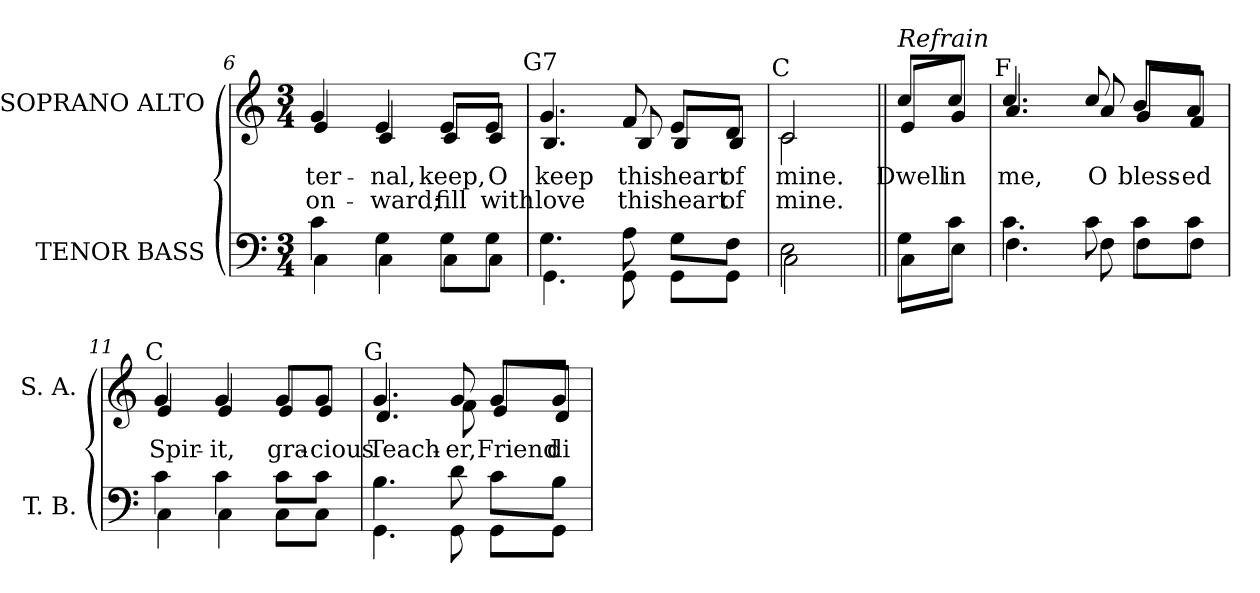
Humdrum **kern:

**kern	**kern	**text	**text
*part2	*part1	*part1	*part1
*staff2	*staff1	*staff1	*staff1
*I"TENOR BASS	*I"SOPRANO ALTO	*	*
*I'T. B.	*I'S. A.	*	*
*clefF4	*clefG2	*	*
*k[]	*k[]	*	*
*C:	*C:	*	*
*M3/4	*M3/4	*	*
=6	=6	=6	=6
*^	*	*	*
!	!	!LO:TX:a:cj:t=C	!	!
!	!	!	!LO:LY:b:color=#000000	!LO:LY:b:color=#000000
*	*	*^	*	*
4ci\	4Ci\	4gi/	4ei/	-ter-	on-
!	!	!	!	!LO:LY:b:color=#000000	!LO:LY:b:color=#000000
4Gi\	4Ci\	4ei/	4ci/	-nal,	-ward;
!	!	!	!	!LO:LY:b:color=#000000	!LO:LY:b:color=#000000
8Gi\L	8Ci\L	8ei/L	8ci/L	keep,	fill
!	!	!	!	!LO:LY:b:color=#000000	!LO:LY:b:color=#000000
8Gi\J	8Ci\J	8ei/J	8ci/J	O	with
=7	=7	=7	=7	=7	=7
!	!	!LO:TX:a:cj:t=G7	!	!	!
!	!	!	!	!LO:LY:b:color=#000000	!LO:LY:b:color=#000000
4.Gi\	4.GGi\	4.gi/	4.Bi/	keep	love
!	!	!	!	!LO:LY:b:color=#000000	!LO:LY:b:color=#000000
8Ai\	8GGi\	8fi/	8Bi/	this	this
!	!	!	!	!LO:LY:b:color=#000000	!LO:LY:b:color=#000000
8Gi\L	8GGi\L	8ei/L	8Bi/L	heart	heart
!	!	!	!	!LO:LY:b:color=#000000	!LO:LY:b:color=#000000
8Fi\J	8GGi\J	8di/J	8Bi/J	of	of
=8	=8	=8	=8	=8	=8
!	!	!LO:TX:a:cj:t=C	!	!	!
!	!	!	!	!LO:LY:b:color=#000000	!LO:LY:b:color=#000000
2Ei\	2Ci\	2ci/	2ci\	mine.	mine.
!!LO:LB:g=z	!!
=9||	=9||	=9||	=9||	=9||	=9||
!	!	!LO:TX:a:i:t=Refrain	!	!	!
!	!	!	!	!LO:LY:b:color=#000000	!
8Gi\L	8Ci\L	8cci/L	8ei/L	Dwell	.
!	!	!	!	!LO:LY:b:color=#000000	!
8ci\J	8Ei\J	8cci/J	8gi/J	in	.
=10	=10	=10	=10	=10	=10
!	!	!LO:TX:a:cj:t=F	!	!	!
!	!	!	!	!LO:LY:b:color=#000000	!
4.ci\	4.Fi\	4.cci/	4.ai/	me,	.
!	!	!	!	!LO:LY:b:color=#000000	!
8ci\	8Fi\	8cci/	8ai/	O	.
!	!	!	!	!LO:LY:b:color=#000000	!
8ci\L	8Fi\L	8bi/L	8gi/L	bless-	.
!	!	!	!	!LO:LY:b:color=#000000	!
8ci\J	8Fi\J	8ai/J	8fi/J	-ed	.
=11	=11	=11	=11	=11	=11
!	!	!LO:TX:a:cj:t=C	!	!	!
!	!	!	!	!LO:LY:b:color=#000000	!
4ci\	4Ci\	4gi/	4ei/	Spir-	.
!	!	!	!	!LO:LY:b:color=#000000	!
4ci\	4Ci\	4gi/	4ei/	-it,	.
!	!	!	!	!LO:LY:b:color=#000000	!
8ci\L	8Ci\L	8gi/L	8ei/L	gra-	.
!	!	!	!	!LO:LY:b:color=#000000	!
8ci\J	8Ci\J	8gi/J	8ei/J	-cious	.
=12	=12	=12	=12	=12	=12
!	!	!LO:TX:a:cj:t=G	!	!	!
!	!	!	!	!LO:LY:b:color=#000000	!
4.Bi\	4.GGi\	4.gi/	4.di/	Teach-	.
!	!	!	!	!LO:LY:b:color=#000000	!
8di\	8GGi\	8gi/	8fi\	-er,	.
!	!	!	!	!LO:LY:b:color=#000000	!
8ci\L	8GGi\L	8gi/L	8ei/L	Friend	.
!	!	!	!	!LO:LY:b:color=#000000	!
8Bi\J	8GGi\J	8gi/J	8di/J	di-	.
*v	*v	*	*	*	*
*	*v	*v	*	*
=	=	=	=
*-	*-	*-	*-
